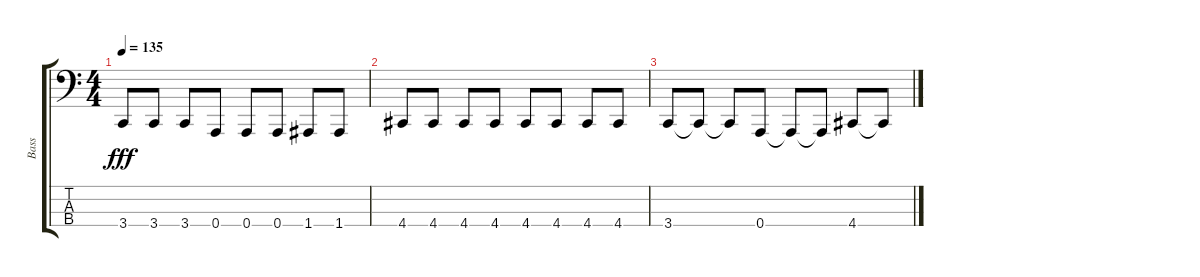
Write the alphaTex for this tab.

\track ("Bass" "Bass") {instrument electricbassfinger}
\staff {score tabs}
\tuning (D2 A1 E1 A0) {hide}
\ts (4 4)
\tempo 135
\clef f4
\ks c
3.4.8{dy fff} 3.4.8 3.4.8 0.4.8 0.4.8 0.4.8 1.4.8 1.4.8 |
4.4.8 4.4.8 4.4.8 4.4.8 4.4.8 4.4.8 4.4.8 4.4.8 |
3.4.8 3.4{t}.8 3.4{t}.8 0.4.8 0.4{t}.8 0.4{t}.8 4.4.8 4.4{t}.8
